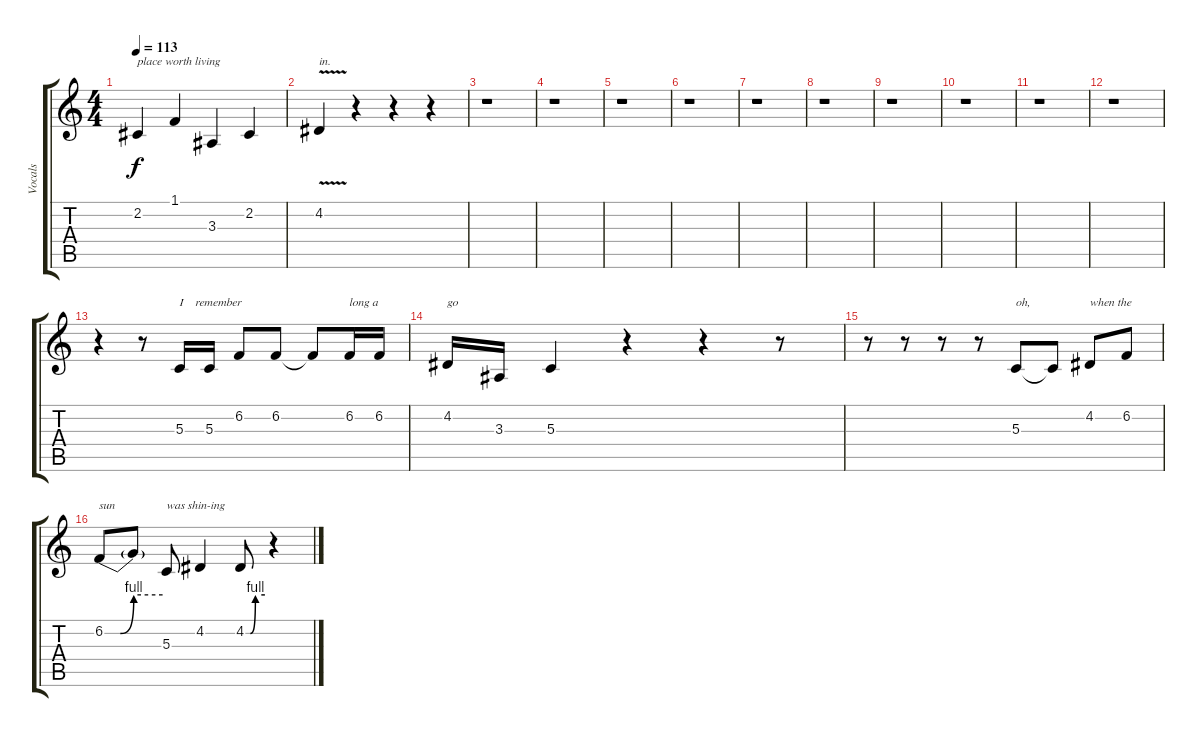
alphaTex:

\track ("Vocals " "Vocals ") {instrument lead2sawtooth}
\staff {score tabs}
\tuning (E4 B3 G3 D3 A2 E2) {hide}
\ts (4 4)
\tempo 113
\clef g2
\ks c
2.2.4{txt "place worth living" dy f} 1.1.4 3.3.4 2.2.4 |
4.2{v}.4{txt "in."} r.4 r.4 r.4 |
r.1 |
r.1 |
r.1 |
r.1 |
r.1 |
r.1 |
r.1 |
r.1 |
r.1 |
r.1 |
r.4 r.8 5.3.16{txt "I    remember"} 5.3.16 6.2.8 6.2.8 6.2{t}.8 6.2.16{txt "long a"} 6.2.16 |
4.2.16{txt "go"} 3.3.16 5.3.4 r.4 r.4 r.8 |
r.8 r.8 r.8 r.8 5.3.8{txt "oh,"} 5.3{t}.8 4.2.8{txt "when the"} 6.2.8 |
6.2{be (custom 0 0 16 0 30 4 60 4)}.8{txt "sun "} 6.2{t}.8 5.3.8{txt "was shin-ing"} 4.2.4 4.2{be (custom 0 0 14 0 30 4 60 4)}.8 r.4
